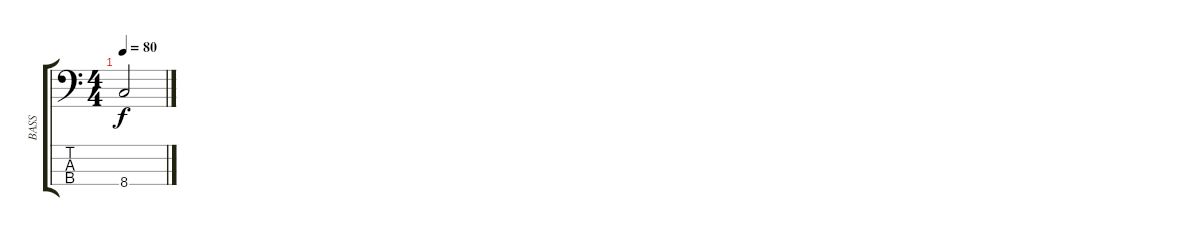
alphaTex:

\track ("BASS" "BASS") {instrument electricbassfinger}
\staff {score tabs}
\tuning (G2 D2 A1 E1) {hide}
\ts (4 4)
\tempo 80
\clef f4
\ks c
8.4{t}.2{dy f}
